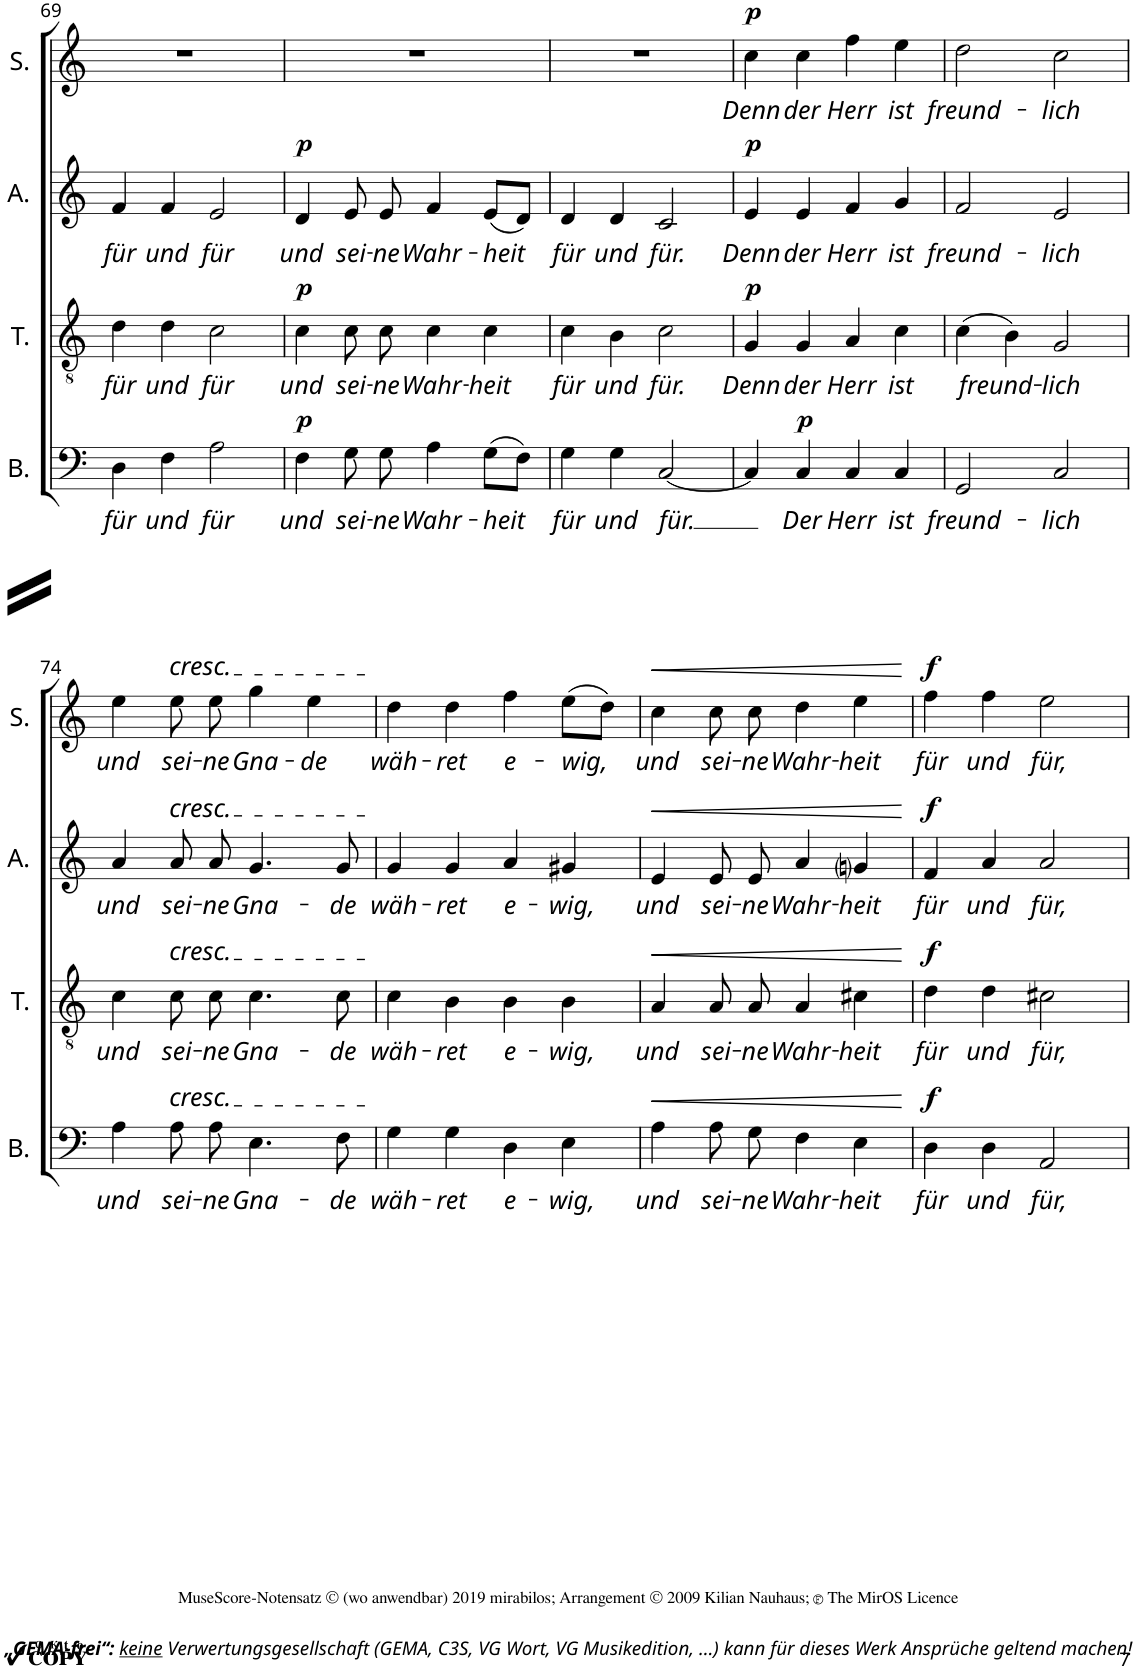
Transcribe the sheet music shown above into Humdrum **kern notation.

**kern	**text	**dynam	**kern	**text	**dynam	**kern	**text	**dynam	**kern	**text	**dynam
*part4	*part4	*part4	*part3	*part3	*part3	*part2	*part2	*part2	*part1	*part1	*part1
*staff4	*staff4	*staff4	*staff3	*staff3	*staff3	*staff2	*staff2	*staff2	*staff1	*staff1	*staff1
*I"Baß	*	*	*I"Tenor	*	*	*I"Alt	*	*	*I"Sopran	*	*
*I'B.	*	*	*I'T.	*	*	*I'A.	*	*	*I'S.	*	*
!!LO:PB:g=z
*clefF4	*	*	*clefGv2	*	*	*clefG2	*	*	*clefG2	*	*
*k[]	*	*	*k[]	*	*	*k[]	*	*	*k[]	*	*
*M4/4	*	*	*M4/4	*	*	*M4/4	*	*	*M4/4	*	*
*met(c)	*	*	*met(c)	*	*	*met(c)	*	*	*met(c)	*	*
=69	=69	=69	=69	=69	=69	=69	=69	=69	=69	=69	=69
!	!LO:LY:b	!	!	!LO:LY:b	!	!	!LO:LY:b	!	!	!	!
4D\	für	.	4d\	für	.	4f/	für	.	1r	.	.
!	!LO:LY:b	!	!	!LO:LY:b	!	!	!LO:LY:b	!	!	!	!
4F\	und	.	4d\	und	.	4f/	und	.	.	.	.
!	!LO:LY:b	!	!	!LO:LY:b	!	!	!LO:LY:b	!	!	!	!
2A\	für	.	2c\	für	.	2e/	für	.	.	.	.
=70	=70	=70	=70	=70	=70	=70	=70	=70	=70	=70	=70
!	!LO:LY:b	!LO:DY:a	!	!LO:LY:b	!LO:DY:a	!	!LO:LY:b	!LO:DY:a	!	!	!
4F\	und	p	4c\	und	p	4d/	und	p	1r	.	.
!	!LO:LY:b	!	!	!LO:LY:b	!	!	!LO:LY:b	!	!	!	!
8G\	sei-	.	8c\L	sei-	.	8e/	sei-	.	.	.	.
!	!LO:LY:b	!	!	!LO:LY:b	!	!	!LO:LY:b	!	!	!	!
8G\	-ne	.	8c\J	-ne	.	8e/	-ne	.	.	.	.
!	!LO:LY:b	!	!	!LO:LY:b	!	!	!LO:LY:b	!	!	!	!
4A\	Wahr-	.	4c\	Wahr-	.	4f/	Wahr-	.	.	.	.
!	!LO:LY:b	!	!	!LO:LY:b	!	!	!LO:LY:b	!	!	!	!
(8G\L	-heit	.	4c\	-heit	.	(8e/L	-heit	.	.	.	.
8F\J)	.	.	.	.	.	8d/J)	.	.	.	.	.
=71	=71	=71	=71	=71	=71	=71	=71	=71	=71	=71	=71
!	!LO:LY:b	!	!	!LO:LY:b	!	!	!LO:LY:b	!	!	!	!
4G\	für	.	4c\	für	.	4d/	für	.	1r	.	.
!	!LO:LY:b	!	!	!LO:LY:b	!	!	!LO:LY:b	!	!	!	!
4G\	und	.	4B\	und	.	4d/	und	.	.	.	.
!	!LO:LY:b	!	!	!LO:LY:b	!	!	!LO:LY:b	!	!	!	!
[2C/	für.	.	2c\	für.	.	2c/	für.	.	.	.	.
=72	=72	=72	=72	=72	=72	=72	=72	=72	=72	=72	=72
!	!	!	!	!LO:LY:b	!LO:DY:a	!	!LO:LY:b	!LO:DY:a	!	!LO:LY:b	!LO:DY:a
4C/]	.	.	4G/	Denn	p	4e/	Denn	p	4cc\	Denn	p
!	!LO:LY:b	!LO:DY:a	!	!LO:LY:b	!	!	!LO:LY:b	!	!	!LO:LY:b	!
4C/	Der	p	4G/	der	.	4e/	der	.	4cc\	der	.
!	!LO:LY:b	!	!	!LO:LY:b	!	!	!LO:LY:b	!	!	!LO:LY:b	!
4C/	Herr	.	4A/	Herr	.	4f/	Herr	.	4ff\	Herr	.
!	!LO:LY:b	!	!	!LO:LY:b	!	!	!LO:LY:b	!	!	!LO:LY:b	!
4C/	ist	.	4c\	ist	.	4g/	ist	.	4ee\	ist	.
=73	=73	=73	=73	=73	=73	=73	=73	=73	=73	=73	=73
!	!LO:LY:b	!	!	!LO:LY:b	!	!	!LO:LY:b	!	!	!LO:LY:b	!
2GG/	freund-	.	(4c\	freund-	.	2f/	freund-	.	2dd\	freund-	.
.	.	.	4B\)	.	.	.	.	.	.	.	.
!	!LO:LY:b	!	!	!LO:LY:b	!	!	!LO:LY:b	!	!	!LO:LY:b	!
2C/	-lich	.	2G/	-lich	.	2e/	-lich	.	2cc\	-lich	.
!!LO:LB:g=z
=74	=74	=74	=74	=74	=74	=74	=74	=74	=74	=74	=74
!	!LO:LY:b	!	!	!LO:LY:b	!	!	!LO:LY:b	!	!	!LO:LY:b	!
4A\	und	.	4c\	und	.	4a/	und	.	4ee\	und	.
!	!	!	!	!	!	!	!	!	!LO:TX:a:i:t=cresc.	!	!
!	!	!	!	!	!	!LO:TX:a:i:t=cresc.	!	!	!	!	!
!	!	!	!LO:TX:a:i:t=cresc.	!	!	!	!	!	!	!	!
!LO:TX:a:i:t=cresc.	!	!	!	!	!	!	!	!	!	!	!
!	!LO:LY:b	!	!	!LO:LY:b	!	!	!LO:LY:b	!	!	!LO:LY:b	!
8A\	sei-	.	8c\L	sei-	.	8a/	sei-	.	8ee\	sei-	.
!	!LO:LY:b	!	!	!LO:LY:b	!	!	!LO:LY:b	!	!	!LO:LY:b	!
8A\	-ne	.	8c\J	-ne	.	8a/	-ne	.	8ee\	-ne	.
!	!LO:LY:b	!	!	!LO:LY:b	!	!	!LO:LY:b	!	!	!LO:LY:b	!
4.E\	Gna-	.	4.c\	Gna-	.	4.g/	Gna-	.	4gg\	Gna-	.
!	!	!	!	!	!	!	!	!	!	!LO:LY:b	!
.	.	.	.	.	.	.	.	.	4ee\	-de	.
!	!LO:LY:b	!	!	!LO:LY:b	!	!	!LO:LY:b	!	!	!	!
8F\	-de	.	8c\	-de	.	8g/	-de	.	.	.	.
=75	=75	=75	=75	=75	=75	=75	=75	=75	=75	=75	=75
!	!LO:LY:b	!	!	!LO:LY:b	!	!	!LO:LY:b	!	!	!LO:LY:b	!
4G\	wäh-	.	4c\	wäh-	.	4g/	wäh-	.	4dd\	wäh-	.
!	!LO:LY:b	!	!	!LO:LY:b	!	!	!LO:LY:b	!	!	!LO:LY:b	!
4G\	-ret	.	4B\	-ret	.	4g/	-ret	.	4dd\	-ret	.
!	!LO:LY:b	!	!	!LO:LY:b	!	!	!LO:LY:b	!	!	!LO:LY:b	!
4D\	e-	.	4B\	e-	.	4a/	e-	.	4ff\	e-	.
!	!LO:LY:b	!	!	!LO:LY:b	!	!	!LO:LY:b	!	!	!LO:LY:b	!
4E\	-wig,	.	4B\	-wig,	.	4g#X/	-wig,	.	(8ee\L	-wig,	.
.	.	.	.	.	.	.	.	.	8dd\J)	.	.
=76	=76	=76	=76	=76	=76	=76	=76	=76	=76	=76	=76
!	!LO:LY:b	!	!	!LO:LY:b	!	!	!LO:LY:b	!	!	!LO:LY:b	!LO:HP:b
4A\	und	.	4A/	und	.	4e/	und	.	4cc\	und	<
!	!LO:LY:b	!	!	!LO:LY:b	!	!	!LO:LY:b	!	!	!LO:LY:b	!
8A\	sei-	.	8A/L	sei-	.	8e/	sei-	.	8cc\	sei-	.
!	!LO:LY:b	!	!	!LO:LY:b	!	!	!LO:LY:b	!	!	!LO:LY:b	!
8G\	-ne	.	8A/J	-ne	.	8e/	-ne	.	8cc\	-ne	.
!	!LO:LY:b	!	!	!LO:LY:b	!	!	!LO:LY:b	!	!	!LO:LY:b	!
4F\	Wahr-	.	4A/	Wahr-	.	4a/	Wahr-	.	4dd\	Wahr-	.
!	!LO:LY:b	!	!	!LO:LY:b	!	!	!LO:LY:b	!	!	!LO:LY:b	!
4E\	-heit	.	4c#X\	-heit	.	4gni/	-heit	.	4ee\	-heit	.
.	.	.	.	.	.	.	.	.	.	.	[
=77	=77	=77	=77	=77	=77	=77	=77	=77	=77	=77	=77
!	!LO:LY:b	!LO:DY:a	!	!LO:LY:b	!LO:DY:a	!	!LO:LY:b	!LO:DY:a	!	!LO:LY:b	!LO:DY:a
4D\	für	f	4d\	für	f	4f/	für	f	4ff\	für	f
!	!LO:LY:b	!	!	!LO:LY:b	!	!	!LO:LY:b	!	!	!LO:LY:b	!
4D\	und	.	4d\	und	.	4a/	und	.	4ff\	und	.
!	!LO:LY:b	!	!	!LO:LY:b	!	!	!LO:LY:b	!	!	!LO:LY:b	!
2AA/	für,	.	2c#X\	für,	.	2a/	für,	.	2ee\	für,	.
=	=	=	=	=	=	=	=	=	=	=	=
*-	*-	*-	*-	*-	*-	*-	*-	*-	*-	*-	*-
